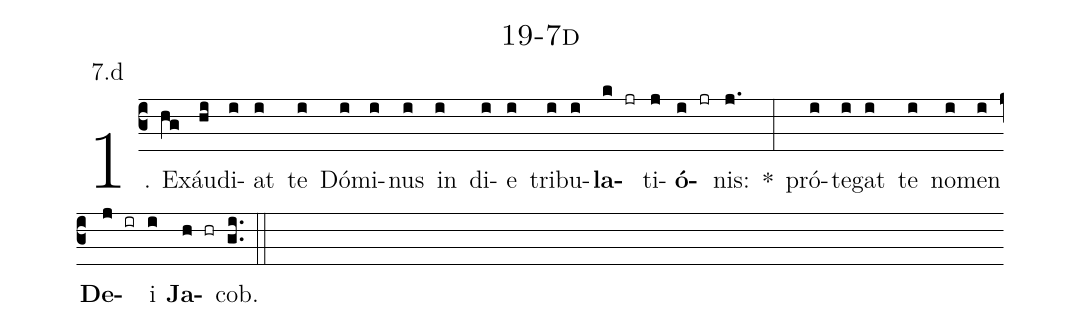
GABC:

name: 19-7d;
annotation: 7.d;
%%
(c3)1. Ex(hg)áu(hi)di(i)at(i) te(i) Dó(i)mi(i)nus(i) in(i) di(i)e(i) tri(i)bu(i)<b>la</b>(k jr)ti(j)<b>ó</b>(i jr)nis:(j.) *(:) pró(i)te(i)gat(i) te(i) no(i)men(i) <b>De</b>(j ir)i(i) <b>Ja</b>(h hr)cob.(gi..) (::)
